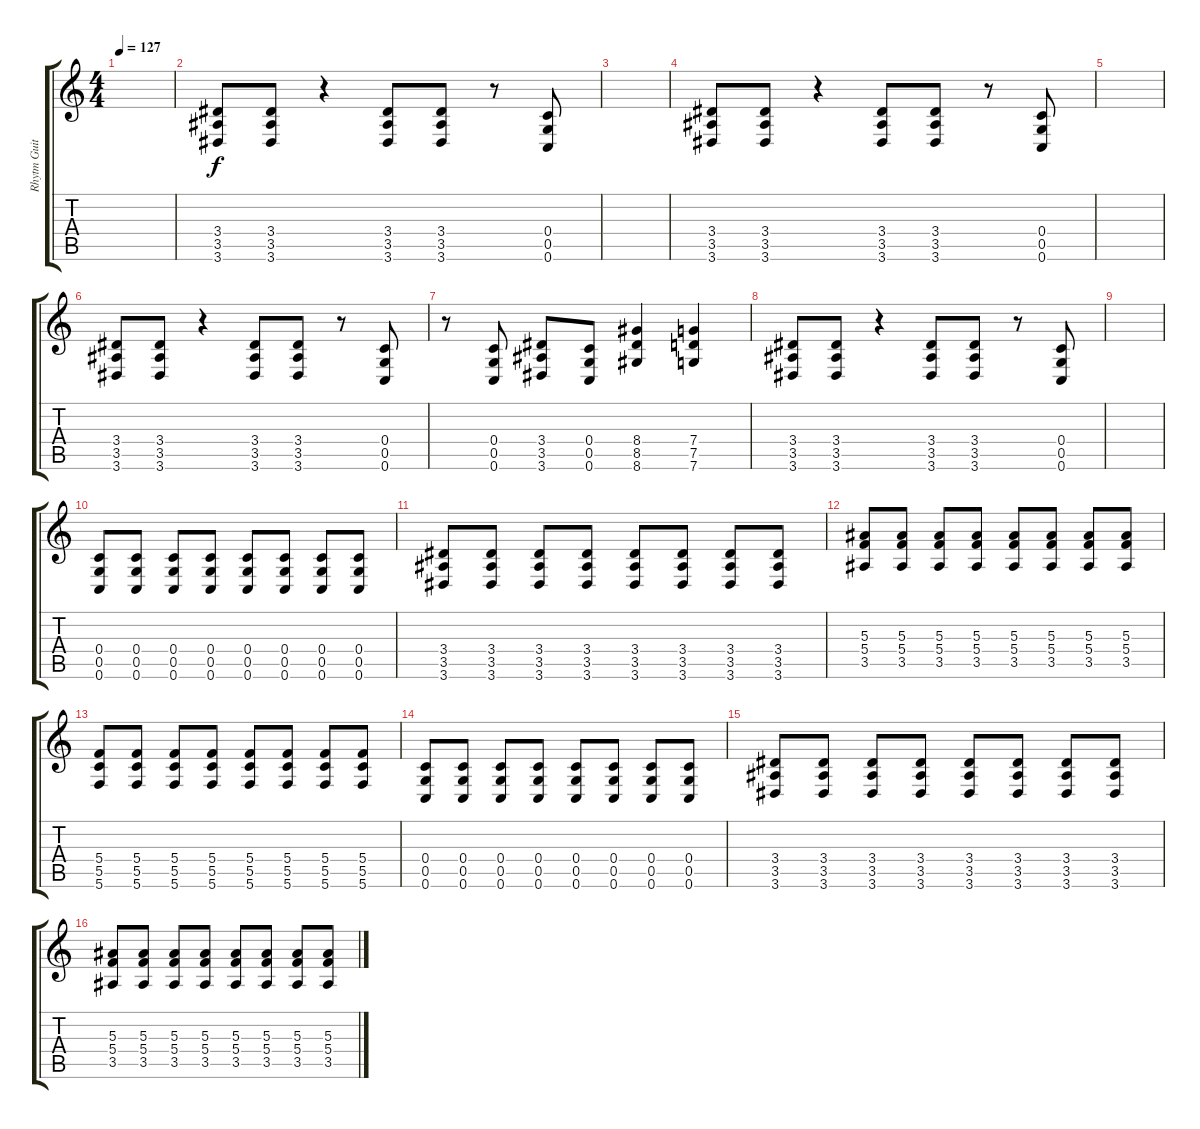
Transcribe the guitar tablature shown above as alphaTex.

\track ("Rhytm Guitar" "Rhytm Guit") {instrument distortionguitar}
\staff {score tabs}
\tuning (D4 A3 F3 C3 G2 C2) {hide}
\ts (4 4)
\tempo 127
\clef g2
\ks c
|
(3.4 3.5 3.6).8 (3.4 3.5 3.6).8 r.4 (3.4 3.5 3.6).8 (3.4 3.5 3.6).8 r.8 (0.4 0.5 0.6).8 |
|
(3.4 3.5 3.6).8 (3.4 3.5 3.6).8 r.4 (3.4 3.5 3.6).8 (3.4 3.5 3.6).8 r.8 (0.4 0.5 0.6).8 |
|
(3.4 3.5 3.6).8 (3.4 3.5 3.6).8 r.4 (3.4 3.5 3.6).8 (3.4 3.5 3.6).8 r.8 (0.4 0.5 0.6).8 |
r.8 (0.4 0.5 0.6).8 (3.4 3.5 3.6).8 (0.4 0.5 0.6).8 (8.4 8.5 8.6).4 (7.4 7.5 7.6).4 |
(3.4 3.5 3.6).8 (3.4 3.5 3.6).8 r.4 (3.4 3.5 3.6).8 (3.4 3.5 3.6).8 r.8 (0.4 0.5 0.6).8 |
|
(0.4 0.5 0.6).8 (0.4 0.5 0.6).8 (0.4 0.5 0.6).8 (0.4 0.5 0.6).8 (0.4 0.5 0.6).8 (0.4 0.5 0.6).8 (0.4 0.5 0.6).8 (0.4 0.5 0.6).8 |
(3.4 3.5 3.6).8 (3.4 3.5 3.6).8 (3.4 3.5 3.6).8 (3.4 3.5 3.6).8 (3.4 3.5 3.6).8 (3.4 3.5 3.6).8 (3.4 3.5 3.6).8 (3.4 3.5 3.6).8 |
(5.3 5.4 3.5).8 (5.3 5.4 3.5).8 (5.3 5.4 3.5).8 (5.3 5.4 3.5).8 (5.3 5.4 3.5).8 (5.3 5.4 3.5).8 (5.3 5.4 3.5).8 (5.3 5.4 3.5).8 |
(5.4 5.5 5.6).8 (5.4 5.5 5.6).8 (5.4 5.5 5.6).8 (5.4 5.5 5.6).8 (5.4 5.5 5.6).8 (5.4 5.5 5.6).8 (5.4 5.5 5.6).8 (5.4 5.5 5.6).8 |
(0.4 0.5 0.6).8 (0.4 0.5 0.6).8 (0.4 0.5 0.6).8 (0.4 0.5 0.6).8 (0.4 0.5 0.6).8 (0.4 0.5 0.6).8 (0.4 0.5 0.6).8 (0.4 0.5 0.6).8 |
(3.4 3.5 3.6).8 (3.4 3.5 3.6).8 (3.4 3.5 3.6).8 (3.4 3.5 3.6).8 (3.4 3.5 3.6).8 (3.4 3.5 3.6).8 (3.4 3.5 3.6).8 (3.4 3.5 3.6).8 |
(5.3 5.4 3.5).8 (5.3 5.4 3.5).8 (5.3 5.4 3.5).8 (5.3 5.4 3.5).8 (5.3 5.4 3.5).8 (5.3 5.4 3.5).8 (5.3 5.4 3.5).8 (5.3 5.4 3.5).8
